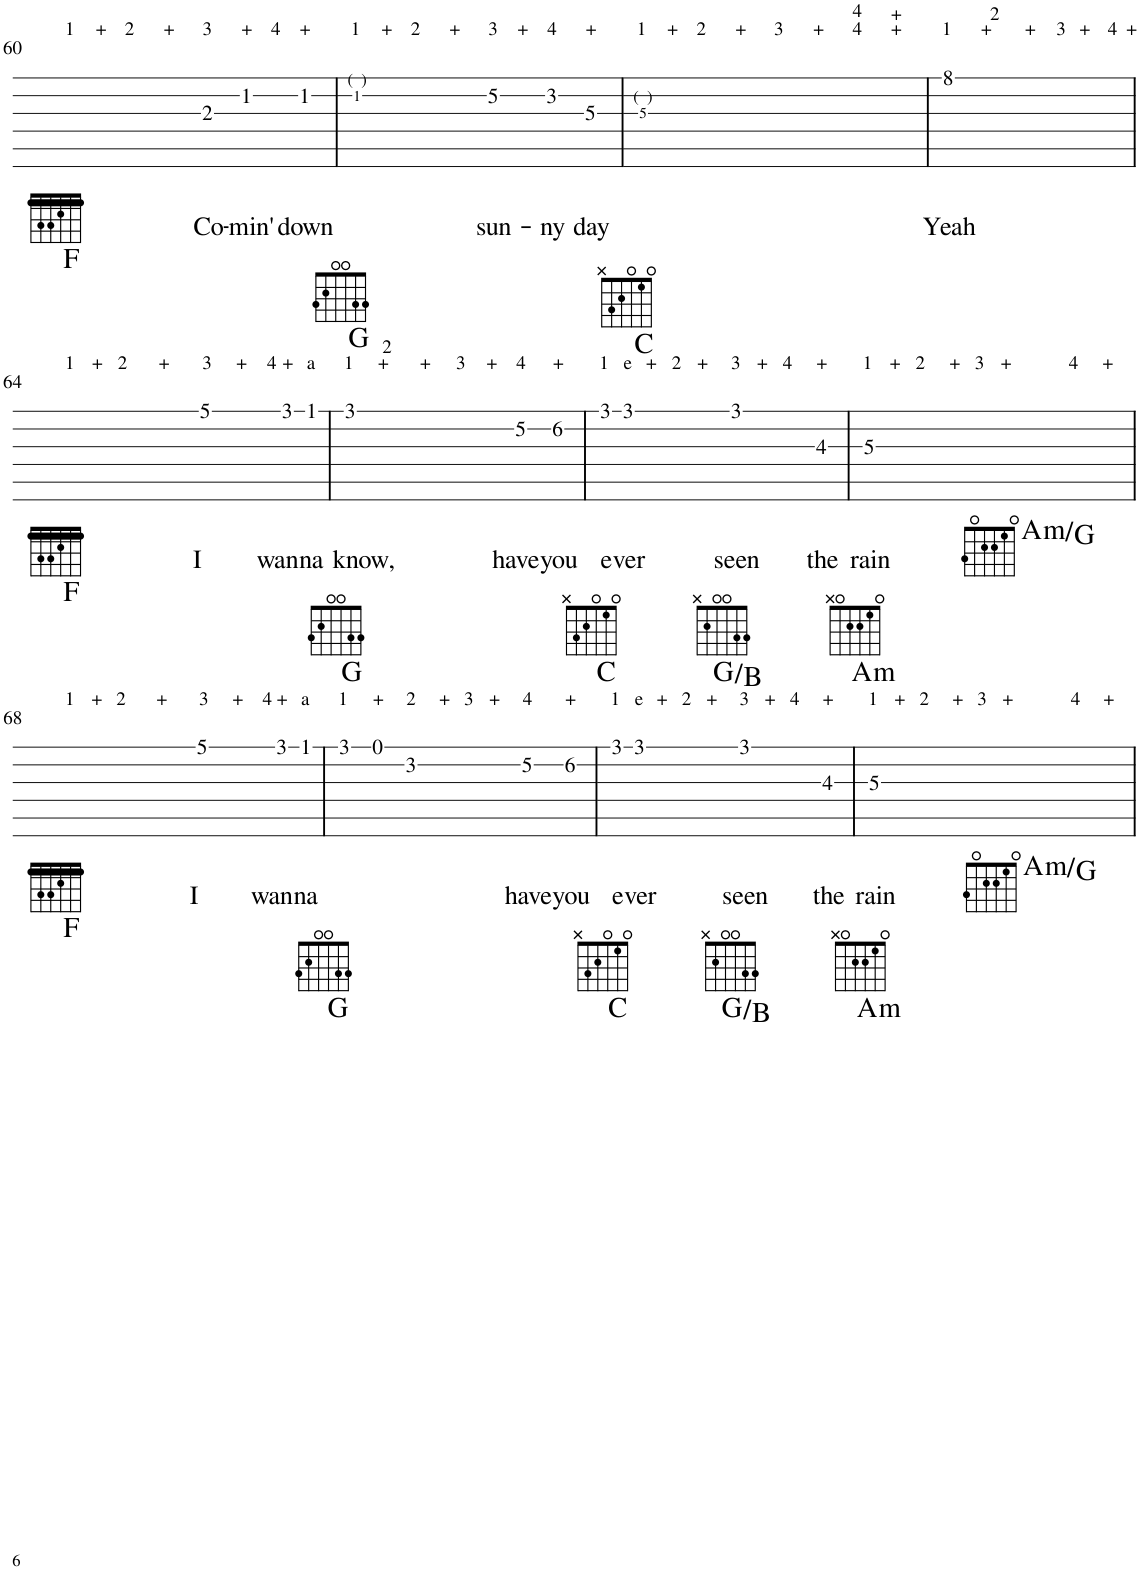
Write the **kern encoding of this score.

**kern	**text	**harte
*part1	*part1	*part1
*staff1	*staff1	*
*I"Guitar	*	*
*I'Guit.	*	*
!!LO:PB:g=z
*	*	*
*k[]	*	*
*M4/4	*	*
=60	=60	=60
*^	*	*
!LO:TX:a:t=1	!	!	!
*^	*^	*	*
4r	4FF 4C 4F 4A 4c 4f	8ryy	2.ryy	.	F:maj
!	!	!LO:TX:a:t=+	!	!	!
.	.	2..ryy	.	.	.
!LO:TX:a:t=2	!	!	!	!	!
8r	4r	.	.	.	.
!LO:TX:a:t=+	!	!	!	!	!
8r	.	.	.	.	.
!LO:TX:a:t=3	!	!	!	!	!
!	!	!	!	!LO:LY:b	!
8A	2r	.	.	Co-	.
!LO:TX:a:t=+	!	!	!	!	!
!	!	!	!	!LO:LY:b	!
4c	.	.	.	-min'	.
!	!	!	!LO:TX:a:t=4	!	!
.	.	.	4ryy	.	.
!LO:TX:a:t=+	!	!	!	!	!
!	!	!	!	!LO:LY:b	!
8c	.	.	.	down	.
=61	=61	=61	=61	=61	=61
!LO:TX:a:t=1	!	!	!	!	!
!LO:TX:a:t=(  )	!	!	!	!	!
4c	4GG 4BB 4D 4G	8ryy	2ryy	.	G:maj
!	!	!LO:TX:a:t=+	!	!	!
.	.	2..ryy	.	.	.
!LO:TX:a:t=2	!	!	!	!	!
8r	4r	.	.	.	.
!LO:TX:a:t=+	!	!	!	!	!
8r	.	.	.	.	.
!LO:TX:a:t=3	!	!	!	!	!
!	!	!	!	!LO:LY:b	!
4e	2r	.	8ryy	sun-	.
!	!	!	!LO:TX:a:t=+	!	!
.	.	.	4.ryy	.	.
!LO:TX:a:t=4	!	!	!	!	!
!	!	!	!	!LO:LY:b	!
8dL	.	.	.	-ny	.
!LO:TX:a:t=+	!	!	!	!	!
!	!	!	!	!LO:LY:b	!
8cJ	.	.	.	day	.
=62	=62	=62	=62	=62	=62
!LO:TX:a:t=1	!	!	!	!	!
!LO:TX:a:t=(  )	!	!	!	!	!
*	*	*v	*v	*	*
4c	4C 4E	8ryy	.	C:maj
!	!	!LO:TX:a:t=+	!	!
.	.	2..ryy	.	.
!LO:TX:a:t=2	!	!	!	!
8r	4r	.	.	.
!LO:TX:a:t=+	!	!	!	!
8r	.	.	.	.
!LO:TX:a:t=3	!	!	!	!
8r	2r	.	.	.
!LO:TX:a:t=+	!	!	!	!
8r	.	.	.	.
!LO:TX:a:t=4	!	!	!	!
!LO:TX:a:t=4	!	!	!	!
8r	.	.	.	.
!LO:TX:a:t=+	!	!	!	!
!LO:TX:a:t=+	!	!	!	!
8r	.	.	.	.
=63	=63	=63	=63	=63
!LO:TX:a:t=1	!	!	!	!
!	!	!	!LO:LY:b	!
*^	*^	*^	*	*
4cc	4C 4E 4G	8ryy	4.ryy	2ryy	2.ryy	Yeah	.
!	!	!LO:TX:a:t=+	!	!	!	!	!
.	.	2..ryy	.	.	.	.	.
!LO:TX:a:t=2	!	!	!	!	!	!	!
4r	4r	.	.	.	.	.	.
!	!	!	!LO:TX:a:t=+	!	!	!	!
.	.	.	2ryy	.	.	.	.
!LO:TX:a:t=3	!	!	!	!	!	!	!
2r	2r	.	.	8ryy	.	.	.
!	!	!	!	!LO:TX:a:t=+	!	!	!
.	.	.	.	4.ryy	.	.	.
!	!	!	!	!	!LO:TX:a:t=4	!	!
.	.	.	.	.	4ryy	.	.
!	!	!	!LO:TX:a:t=+	!	!	!	!
.	.	.	8ryy	.	.	.	.
!!LO:LB:g=z	!!	!!	!!	!!	!!
=64	=64	=64	=64	=64	=64	=64	=64
!LO:TX:a:t=1	!	!	!	!	!	!	!
*	*	*	*v	*v	*v	*	*
4r	4FF 4C 4F 4A 4c	8ryy	2ryy	.	F:maj
!	!	!LO:TX:a:t=+	!	!	!
.	.	2..ryy	.	.	.
!LO:TX:a:t=2	!	!	!	!	!
8r	4r	.	.	.	.
!LO:TX:a:t=+	!	!	!	!	!
8r	.	.	.	.	.
!LO:TX:a:t=3	!	!	!	!	!
!	!	!	!	!LO:LY:b	!
4a	2r	.	8ryy	I	.
!	!	!	!LO:TX:a:t=+	!	!
.	.	.	4.ryy	.	.
!LO:TX:a:t=4	!	!	!	!	!
16r	.	.	.	.	.
16r	.	.	.	.	.
!LO:TX:a:t=+	!	!	!	!	!
!	!	!	!	!LO:LY:b	!
16gLL	.	.	.	wan	.
!LO:TX:a:t=a	!	!	!	!	!
!	!	!	!	!LO:LY:b	!
16fJJ	.	.	.	na	.
=65	=65	=65	=65	=65	=65
!LO:TX:a:t=1	!	!	!	!	!
!	!	!	!	!LO:LY:b	!
*	*	*v	*v	*	*
4g	4GG 4BB 4D 4G 4d	8ryy	know,	G:maj
!	!	!LO:TX:a:t=+	!	!
.	.	2..ryy	.	.
!LO:TX:a:t=2	!	!	!	!
8r	4r	.	.	.
!LO:TX:a:t=+	!	!	!	!
4r	.	.	.	.
!	!LO:TX:a:t=3	!	!	!
.	2r	.	.	.
!LO:TX:a:t=+	!	!	!	!
8r	.	.	.	.
!LO:TX:a:t=4	!	!	!	!
!	!	!	!LO:LY:b	!
8eL	.	.	have	.
!LO:TX:a:t=+	!	!	!	!
!	!	!	!LO:LY:b	!
8fJ	.	.	you	.
=66	=66	=66	=66	=66
!LO:TX:a:t=1	!	!	!	!
!	!	!	!LO:LY:b	!
16gLL	4C 4E 4G 4c	2ryy	e	C:maj
!LO:TX:a:t=e	!	!	!	!
!	!	!	!LO:LY:b	!
16gJJ	.	.	ver	.
!LO:TX:a:t=+	!	!	!	!
4r	.	.	.	.
!	!LO:TX:a:t=2	!	!	!
.	4r	.	.	.
!LO:TX:a:t=+	!	!	!	!
8r	.	.	.	.
!LO:TX:a:t=3	!	!	!	!
!	!	!	!LO:LY:b	!
4g	4BB 4D 4G 4d	8ryy	seen	G:maj/3
!	!	!LO:TX:a:t=+	!	!
.	.	4.ryy	.	.
!LO:TX:a:t=4	!	!	!	!
8r	4r	.	.	.
!LO:TX:a:t=+	!	!	!	!
!	!	!	!LO:LY:b	!
8B	.	.	the	.
=67	=67	=67	=67	=67
!LO:TX:a:t=1	!	!	!	!
!	!	!	!LO:LY:b	!LO:H:kt=m
4c	4AA 4E 4c	8ryy	rain	A:min
!	!	!LO:TX:a:t=+	!	!
.	.	2..ryy	.	.
!LO:TX:a:t=2	!	!	!	!
8r	4r	.	.	.
!LO:TX:a:t=+	!	!	!	!
4r	.	.	.	.
!	!LO:TX:a:t=3	!	!	!
.	4GG	.	.	.
!LO:TX:a:t=+	!	!	!	!
8r	.	.	.	.
!LO:TX:a:t=4	!	!	!	!LO:H:kt=m
8r	4r	.	.	A:min/b7
!LO:TX:a:t=+	!	!	!	!
8r	.	.	.	.
!!LO:LB:g=z	!!	!!
=68	=68	=68	=68	=68
!LO:TX:a:t=1	!	!	!	!
*	*	*^	*	*
4r	4FF 4C 4F 4A 4c	8ryy	2ryy	.	F:maj
!	!	!LO:TX:a:t=+	!	!	!
.	.	2..ryy	.	.	.
!LO:TX:a:t=2	!	!	!	!	!
8r	4r	.	.	.	.
!LO:TX:a:t=+	!	!	!	!	!
8r	.	.	.	.	.
!LO:TX:a:t=3	!	!	!	!	!
!	!	!	!	!LO:LY:b	!
4a	2r	.	8ryy	I	.
!	!	!	!LO:TX:a:t=+	!	!
.	.	.	4.ryy	.	.
!LO:TX:a:t=4	!	!	!	!	!
16r	.	.	.	.	.
16r	.	.	.	.	.
!LO:TX:a:t=+	!	!	!	!	!
!	!	!	!	!LO:LY:b	!
16gLL	.	.	.	wan	.
!LO:TX:a:t=a	!	!	!	!	!
!	!	!	!	!LO:LY:b	!
16fJJ	.	.	.	na	.
=69	=69	=69	=69	=69	=69
!LO:TX:a:t=1	!	!	!	!	!
*	*v	*v	*v	*	*
8gL	4GG 4BB 4D 4G	.	G:maj
!LO:TX:a:t=+	!	!	!
8eJ	.	.	.
!LO:TX:a:t=2	!	!	!
8d	4r	.	.
!LO:TX:a:t=+	!	!	!
4r	.	.	.
!	!LO:TX:a:t=3	!	!
.	2r	.	.
!LO:TX:a:t=+	!	!	!
8r	.	.	.
!LO:TX:a:t=4	!	!	!
!	!	!LO:LY:b	!
8eL	.	have	.
!LO:TX:a:t=+	!	!	!
!	!	!LO:LY:b	!
8fJ	.	you	.
*v	*v	*	*
=70	=70	=70
!LO:TX:a:t=1	!	!
!	!LO:LY:b	!
*^	*	*
*	*^	*	*
16gLL	4C 4E 4G 4c	2ryy	e	C:maj
!LO:TX:a:t=e	!	!	!	!
!	!	!	!LO:LY:b	!
16gJJ	.	.	ver	.
!LO:TX:a:t=+	!	!	!	!
4r	.	.	.	.
!	!LO:TX:a:t=2	!	!	!
.	4r	.	.	.
!LO:TX:a:t=+	!	!	!	!
8r	.	.	.	.
!LO:TX:a:t=3	!	!	!	!
!	!	!	!LO:LY:b	!
4g	4BB 4D 4G 4d	8ryy	seen	G:maj/3
!	!	!LO:TX:a:t=+	!	!
.	.	4.ryy	.	.
!LO:TX:a:t=4	!	!	!	!
8r	4r	.	.	.
!LO:TX:a:t=+	!	!	!	!
!	!	!	!LO:LY:b	!
8B	.	.	the	.
=71	=71	=71	=71	=71
!LO:TX:a:t=1	!	!	!	!
!	!	!	!LO:LY:b	!LO:H:kt=m
4c	4AA 4E 4c	8ryy	rain	A:min
!	!	!LO:TX:a:t=+	!	!
.	.	2..ryy	.	.
!LO:TX:a:t=2	!	!	!	!
8r	4r	.	.	.
!LO:TX:a:t=+	!	!	!	!
4r	.	.	.	.
!	!LO:TX:a:t=3	!	!	!
.	4GG	.	.	.
!LO:TX:a:t=+	!	!	!	!
8r	.	.	.	.
!LO:TX:a:t=4	!	!	!	!LO:H:kt=m
8r	4r	.	.	A:min/b7
!LO:TX:a:t=+	!	!	!	!
8r	.	.	.	.
*v	*v	*v	*	*
=	=	=
*-	*-	*-
